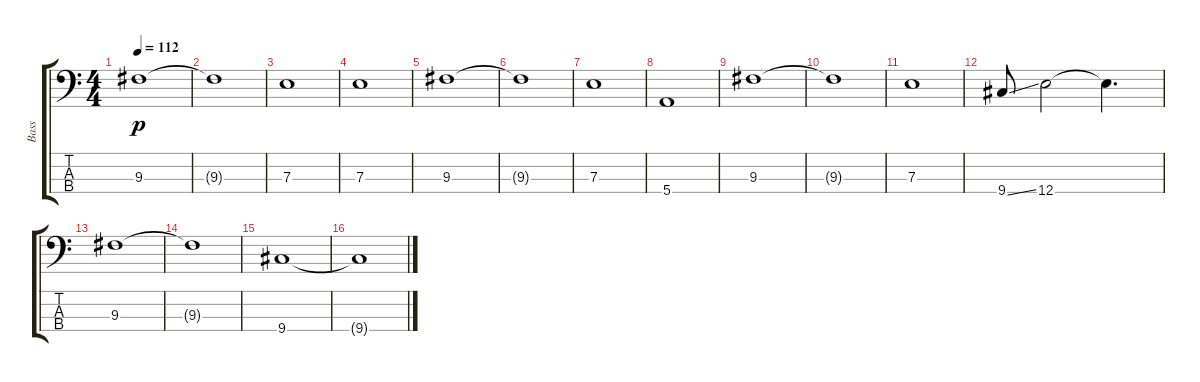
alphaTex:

\track ("Bass" "Bass") {instrument electricbassfinger}
\staff {score tabs}
\tuning (G2 D2 A1 E1) {hide}
\ts (4 4)
\tempo 112
\clef f4
\ks c
9.3.1{dy p} |
9.3{t}.1 |
7.3.1 |
7.3.1 |
9.3.1 |
9.3{t}.1 |
7.3.1 |
5.4.1 |
9.3.1 |
9.3{t}.1 |
7.3.1 |
9.4{ss}.8 12.4.2 12.4{t}.4{d} |
9.3.1 |
9.3{t}.1 |
9.4.1 |
9.4{t}.1
